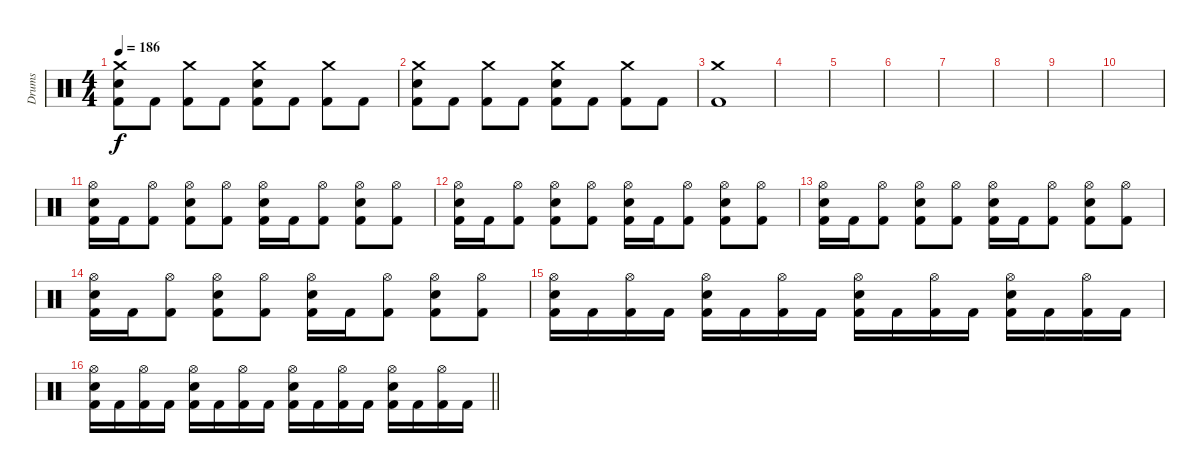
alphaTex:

\track ("Drums" "Drums") {instrument percussion}
\staff {score}
\articulation defaults
\ts (4 4)
\tempo 186
\clef neutral
\ks c
("Crash medium (hit)" "Snare (hit) 2" "Kick (hit) 2").8{dy f} "Kick (hit) 2".8 ("Crash medium (hit)" "Kick (hit) 2").8 "Kick (hit) 2".8 ("Crash medium (hit)" "Snare (hit) 2" "Kick (hit) 2").8 "Kick (hit) 2".8 ("Crash medium (hit)" "Kick (hit) 2").8 "Kick (hit) 2".8 |
("Crash medium (hit)" "Snare (hit) 2" "Kick (hit) 2").8 "Kick (hit) 2".8 ("Crash medium (hit)" "Kick (hit) 2").8 "Kick (hit) 2".8 ("Crash medium (hit)" "Snare (hit) 2" "Kick (hit) 2").8 "Kick (hit) 2".8 ("Crash medium (hit)" "Kick (hit) 2").8 "Kick (hit) 2".8 |
("Crash medium (hit)" "Kick (hit) 2").1 |
|
|
|
|
|
|
|
("Hi-Hat (open)" "Snare (hit) 2" "Kick (hit) 2").16 "Kick (hit) 2".16 ("Hi-Hat (open)" "Kick (hit) 2").8 ("Hi-Hat (open)" "Snare (hit) 2" "Kick (hit) 2").8 ("Hi-Hat (open)" "Kick (hit) 2").8 ("Hi-Hat (open)" "Snare (hit) 2" "Kick (hit) 2").16 "Kick (hit) 2".16 ("Hi-Hat (open)" "Kick (hit) 2").8 ("Hi-Hat (open)" "Snare (hit) 2" "Kick (hit) 2").8 ("Hi-Hat (open)" "Kick (hit) 2").8 |
("Hi-Hat (open)" "Snare (hit) 2" "Kick (hit) 2").16 "Kick (hit) 2".16 ("Hi-Hat (open)" "Kick (hit) 2").8 ("Hi-Hat (open)" "Snare (hit) 2" "Kick (hit) 2").8 ("Hi-Hat (open)" "Kick (hit) 2").8 ("Hi-Hat (open)" "Snare (hit) 2" "Kick (hit) 2").16 "Kick (hit) 2".16 ("Hi-Hat (open)" "Kick (hit) 2").8 ("Hi-Hat (open)" "Snare (hit) 2" "Kick (hit) 2").8 ("Hi-Hat (open)" "Kick (hit) 2").8 |
("Hi-Hat (open)" "Snare (hit) 2" "Kick (hit) 2").16 "Kick (hit) 2".16 ("Hi-Hat (open)" "Kick (hit) 2").8 ("Hi-Hat (open)" "Snare (hit) 2" "Kick (hit) 2").8 ("Hi-Hat (open)" "Kick (hit) 2").8 ("Hi-Hat (open)" "Snare (hit) 2" "Kick (hit) 2").16 "Kick (hit) 2".16 ("Hi-Hat (open)" "Kick (hit) 2").8 ("Hi-Hat (open)" "Snare (hit) 2" "Kick (hit) 2").8 ("Hi-Hat (open)" "Kick (hit) 2").8 |
("Hi-Hat (open)" "Snare (hit) 2" "Kick (hit) 2").16 "Kick (hit) 2".16 ("Hi-Hat (open)" "Kick (hit) 2").8 ("Hi-Hat (open)" "Snare (hit) 2" "Kick (hit) 2").8 ("Hi-Hat (open)" "Kick (hit) 2").8 ("Hi-Hat (open)" "Snare (hit) 2" "Kick (hit) 2").16 "Kick (hit) 2".16 ("Hi-Hat (open)" "Kick (hit) 2").8 ("Hi-Hat (open)" "Snare (hit) 2" "Kick (hit) 2").8 ("Hi-Hat (open)" "Kick (hit) 2").8 |
("Hi-Hat (open)" "Snare (hit) 2" "Kick (hit) 2").16 "Kick (hit) 2".16 ("Hi-Hat (open)" "Kick (hit) 2").16 "Kick (hit) 2".16 ("Hi-Hat (open)" "Snare (hit) 2" "Kick (hit) 2").16 "Kick (hit) 2".16 ("Hi-Hat (open)" "Kick (hit) 2").16 "Kick (hit) 2".16 ("Hi-Hat (open)" "Snare (hit) 2" "Kick (hit) 2").16 "Kick (hit) 2".16 ("Hi-Hat (open)" "Kick (hit) 2").16 "Kick (hit) 2".16 ("Hi-Hat (open)" "Snare (hit) 2" "Kick (hit) 2").16 "Kick (hit) 2".16 ("Hi-Hat (open)" "Kick (hit) 2").16 "Kick (hit) 2".16 |
\barLineRight lightlight
("Hi-Hat (open)" "Snare (hit) 2" "Kick (hit) 2").16 "Kick (hit) 2".16 ("Hi-Hat (open)" "Kick (hit) 2").16 "Kick (hit) 2".16 ("Hi-Hat (open)" "Snare (hit) 2" "Kick (hit) 2").16 "Kick (hit) 2".16 ("Hi-Hat (open)" "Kick (hit) 2").16 "Kick (hit) 2".16 ("Hi-Hat (open)" "Snare (hit) 2" "Kick (hit) 2").16 "Kick (hit) 2".16 ("Hi-Hat (open)" "Kick (hit) 2").16 "Kick (hit) 2".16 ("Hi-Hat (open)" "Snare (hit) 2" "Kick (hit) 2").16 "Kick (hit) 2".16 ("Hi-Hat (open)" "Kick (hit) 2").16 "Kick (hit) 2".16
